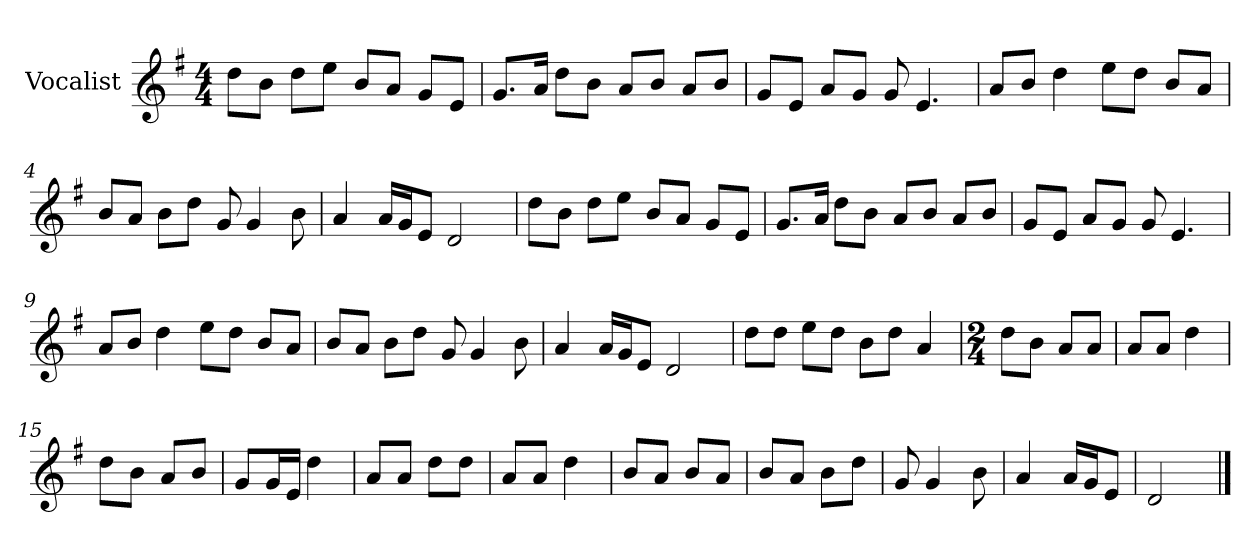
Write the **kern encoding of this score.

**kern
*part1
*staff1
*I"Vocalist
*k[f#]
*G:
*M4/4
=
8ddL
8bJ
8ddL
8eeJ
8bL
8aJ
8gL
8eJ
=1
8.gL
16aJk
8ddL
8bJ
8aL
8bJ
8aL
8bJ
=2
8gL
8eJ
8aL
8gJ
8g
4.e
=3
8aL
8bJ
4dd
8eeL
8ddJ
8bL
8aJ
=4
8bL
8aJ
8bL
8ddJ
8g
4g
8b
=5
4a
16aLL
16gJ
8eJ
2d
=6
8ddL
8bJ
8ddL
8eeJ
8bL
8aJ
8gL
8eJ
=7
8.gL
16aJk
8ddL
8bJ
8aL
8bJ
8aL
8bJ
=8
8gL
8eJ
8aL
8gJ
8g
4.e
=9
8aL
8bJ
4dd
8eeL
8ddJ
8bL
8aJ
=10
8bL
8aJ
8bL
8ddJ
8g
4g
8b
=11
4a
16aLL
16gJ
8eJ
2d
=12
8ddL
8ddJ
8eeL
8ddJ
8bL
8ddJ
4a
=13
*M2/4
8ddL
8bJ
8aL
8aJ
=14
8aL
8aJ
4dd
=15
8ddL
8bJ
8aL
8bJ
=16
8gL
16gL
16eJJ
4dd
=17
8aL
8aJ
8ddL
8ddJ
=18
8aL
8aJ
4dd
=19
8bL
8aJ
8bL
8aJ
=20
8bL
8aJ
8bL
8ddJ
=21
8g
4g
8b
=22
4a
16aLL
16gJ
8eJ
=23
2d
==
*-
